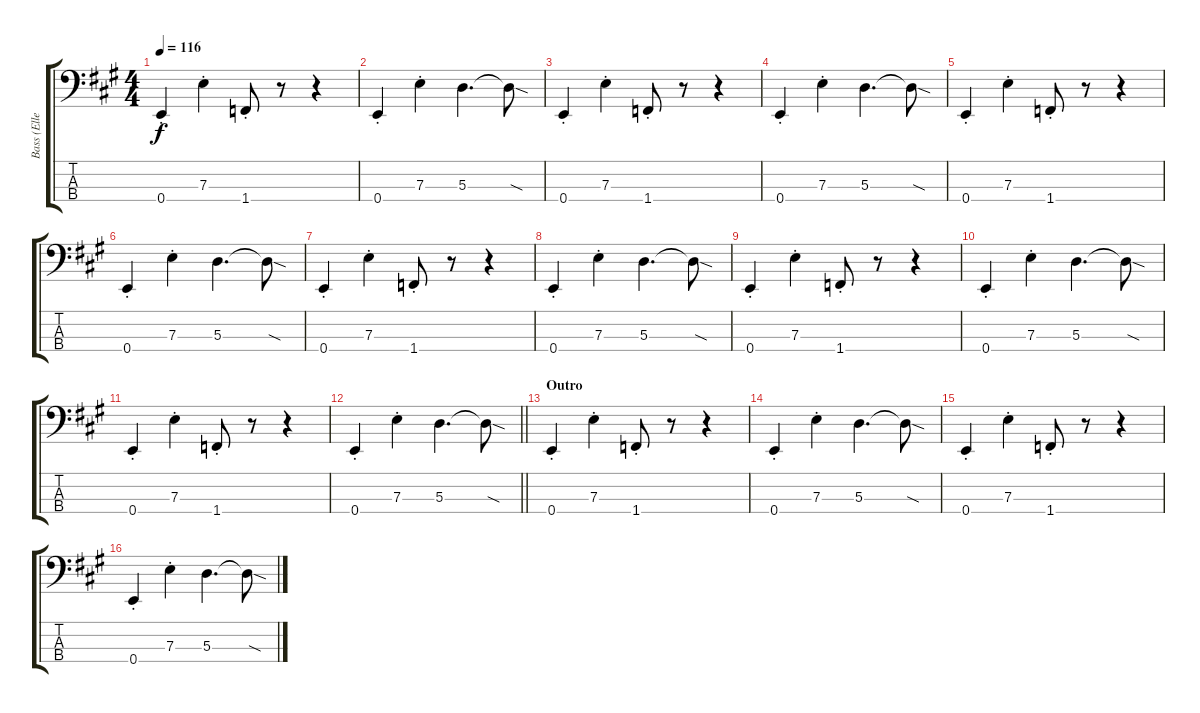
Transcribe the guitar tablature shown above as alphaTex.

\track ("Bass (Ellefson)" "Bass (Elle") {instrument electricbasspick}
\staff {score tabs}
\tuning (G2 D2 A1 E1) {hide}
\ts (4 4)
\tempo 116
\clef f4
\ks a
0.4{st}.4{dy f} 7.3{st}.4 1.4{st}.8 r.8 r.4 |
0.4{st}.4 7.3{st}.4 5.3.4{d} 5.3{sod t}.8 |
0.4{st}.4 7.3{st}.4 1.4{st}.8 r.8 r.4 |
0.4{st}.4 7.3{st}.4 5.3.4{d} 5.3{sod t}.8 |
0.4{st}.4 7.3{st}.4 1.4{st}.8 r.8 r.4 |
0.4{st}.4 7.3{st}.4 5.3.4{d} 5.3{sod t}.8 |
0.4{st}.4 7.3{st}.4 1.4{st}.8 r.8 r.4 |
0.4{st}.4 7.3{st}.4 5.3.4{d} 5.3{sod t}.8 |
0.4{st}.4 7.3{st}.4 1.4{st}.8 r.8 r.4 |
0.4{st}.4 7.3{st}.4 5.3.4{d} 5.3{sod t}.8 |
0.4{st}.4 7.3{st}.4 1.4{st}.8 r.8 r.4 |
\barLineRight lightlight
0.4{st}.4 7.3{st}.4 5.3.4{d} 5.3{sod t}.8 |
\section ("" "Outro")
0.4{st}.4 7.3{st}.4 1.4{st}.8 r.8 r.4 |
0.4{st}.4 7.3{st}.4 5.3.4{d} 5.3{sod t}.8 |
0.4{st}.4 7.3{st}.4 1.4{st}.8 r.8 r.4 |
0.4{st}.4 7.3{st}.4 5.3.4{d} 5.3{sod t}.8
